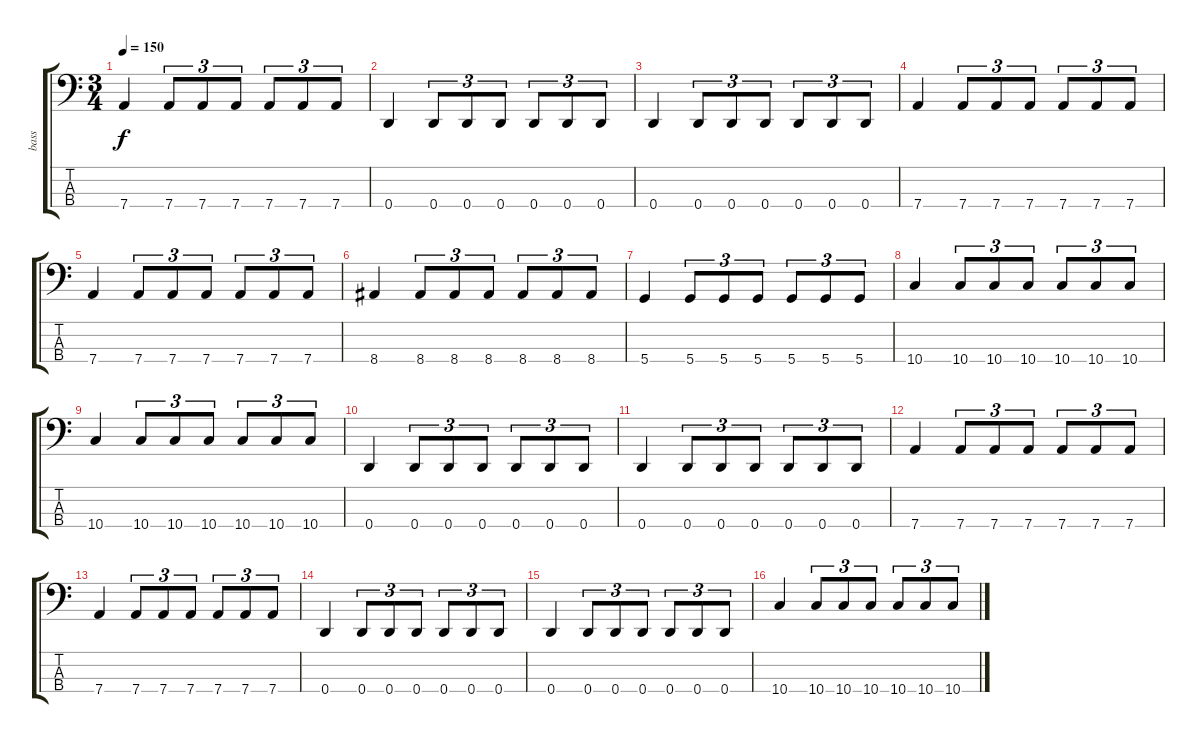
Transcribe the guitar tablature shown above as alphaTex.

\track ("bass" "bass") {instrument electricbassfinger}
\staff {score tabs}
\tuning (G2 D2 A1 D1) {hide}
\ts (3 4)
\tempo 150
\clef f4
\ks c
7.4.4{dy f} 7.4.8{tu (3 2)} 7.4.8{tu (3 2)} 7.4.8{tu (3 2)} 7.4.8{tu (3 2)} 7.4.8{tu (3 2)} 7.4.8{tu (3 2)} |
0.4.4 0.4.8{tu (3 2)} 0.4.8{tu (3 2)} 0.4.8{tu (3 2)} 0.4.8{tu (3 2)} 0.4.8{tu (3 2)} 0.4.8{tu (3 2)} |
0.4.4 0.4.8{tu (3 2)} 0.4.8{tu (3 2)} 0.4.8{tu (3 2)} 0.4.8{tu (3 2)} 0.4.8{tu (3 2)} 0.4.8{tu (3 2)} |
7.4.4 7.4.8{tu (3 2)} 7.4.8{tu (3 2)} 7.4.8{tu (3 2)} 7.4.8{tu (3 2)} 7.4.8{tu (3 2)} 7.4.8{tu (3 2)} |
7.4.4 7.4.8{tu (3 2)} 7.4.8{tu (3 2)} 7.4.8{tu (3 2)} 7.4.8{tu (3 2)} 7.4.8{tu (3 2)} 7.4.8{tu (3 2)} |
8.4.4 8.4.8{tu (3 2)} 8.4.8{tu (3 2)} 8.4.8{tu (3 2)} 8.4.8{tu (3 2)} 8.4.8{tu (3 2)} 8.4.8{tu (3 2)} |
5.4.4 5.4.8{tu (3 2)} 5.4.8{tu (3 2)} 5.4.8{tu (3 2)} 5.4.8{tu (3 2)} 5.4.8{tu (3 2)} 5.4.8{tu (3 2)} |
10.4.4 10.4.8{tu (3 2)} 10.4.8{tu (3 2)} 10.4.8{tu (3 2)} 10.4.8{tu (3 2)} 10.4.8{tu (3 2)} 10.4.8{tu (3 2)} |
10.4.4 10.4.8{tu (3 2)} 10.4.8{tu (3 2)} 10.4.8{tu (3 2)} 10.4.8{tu (3 2)} 10.4.8{tu (3 2)} 10.4.8{tu (3 2)} |
0.4.4 0.4.8{tu (3 2)} 0.4.8{tu (3 2)} 0.4.8{tu (3 2)} 0.4.8{tu (3 2)} 0.4.8{tu (3 2)} 0.4.8{tu (3 2)} |
0.4.4 0.4.8{tu (3 2)} 0.4.8{tu (3 2)} 0.4.8{tu (3 2)} 0.4.8{tu (3 2)} 0.4.8{tu (3 2)} 0.4.8{tu (3 2)} |
7.4.4 7.4.8{tu (3 2)} 7.4.8{tu (3 2)} 7.4.8{tu (3 2)} 7.4.8{tu (3 2)} 7.4.8{tu (3 2)} 7.4.8{tu (3 2)} |
7.4.4 7.4.8{tu (3 2)} 7.4.8{tu (3 2)} 7.4.8{tu (3 2)} 7.4.8{tu (3 2)} 7.4.8{tu (3 2)} 7.4.8{tu (3 2)} |
0.4.4 0.4.8{tu (3 2)} 0.4.8{tu (3 2)} 0.4.8{tu (3 2)} 0.4.8{tu (3 2)} 0.4.8{tu (3 2)} 0.4.8{tu (3 2)} |
0.4.4 0.4.8{tu (3 2)} 0.4.8{tu (3 2)} 0.4.8{tu (3 2)} 0.4.8{tu (3 2)} 0.4.8{tu (3 2)} 0.4.8{tu (3 2)} |
10.4.4 10.4.8{tu (3 2)} 10.4.8{tu (3 2)} 10.4.8{tu (3 2)} 10.4.8{tu (3 2)} 10.4.8{tu (3 2)} 10.4.8{tu (3 2)}
